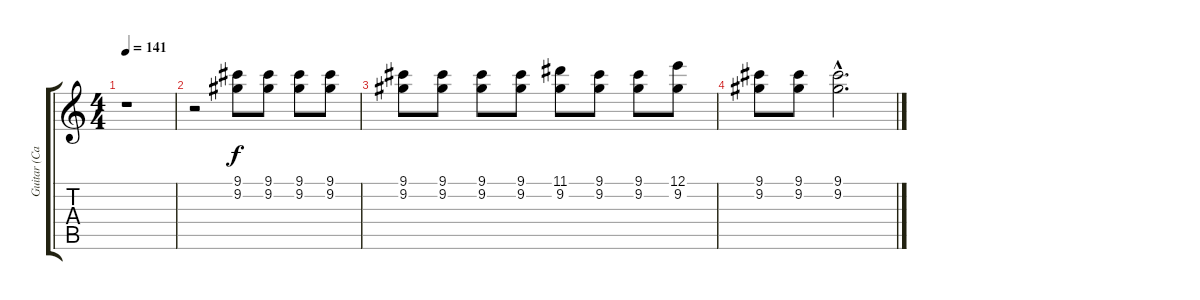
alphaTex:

\track ("Guitar (Carrie)" "Guitar (Ca") {instrument overdrivenguitar}
\staff {score tabs}
\tuning (E4 B3 G3 D3 A2 E2) {hide}
\ts (4 4)
\tempo 141
\clef g2
\ks c
r.1{dy f} |
r.2 (9.1 9.2).8 (9.1 9.2).8 (9.1 9.2).8 (9.1 9.2).8 |
(9.1 9.2).8 (9.1 9.2).8 (9.1 9.2).8 (9.1 9.2).8 (11.1 9.2).8 (9.1 9.2).8 (9.1 9.2).8 (12.1 9.2).8 |
(9.1 9.2).8 (9.1 9.2).8 (9.1{hac} 9.2{hac}).2{d}
